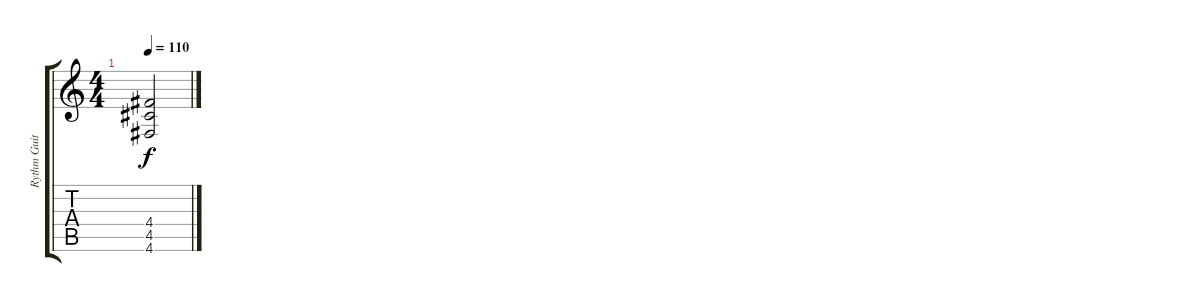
\track ("Rythm Guitar" "Rythm Guit") {instrument distortionguitar}
\staff {score tabs}
\tuning (E4 B3 G3 D3 A2 D2) {hide}
\ts (4 4)
\tempo 110
\clef g2
\ks c
(4.4 4.5 4.6).2{dy f}
